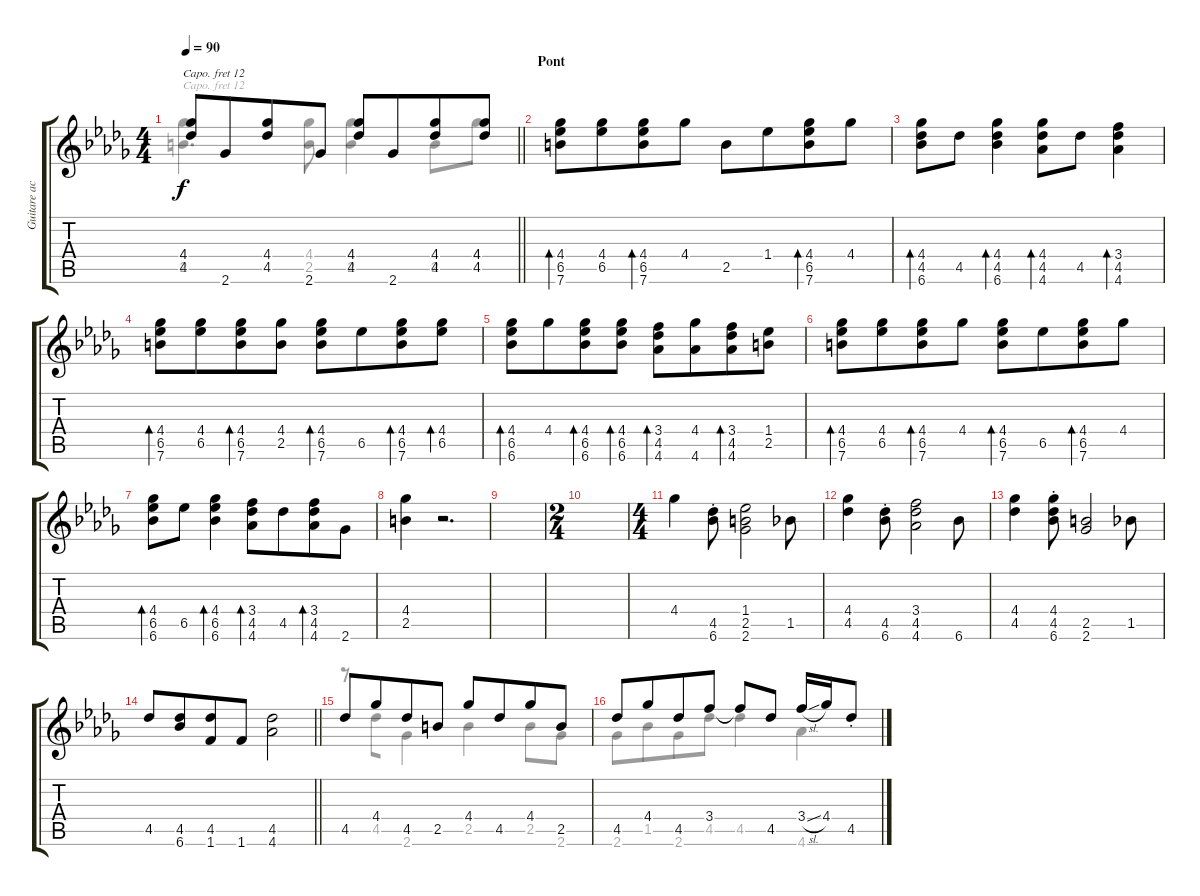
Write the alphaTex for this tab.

\track ("Guitare acoustique" "Guitare ac") {instrument acousticguitarsteel}
\staff {score tabs}
\capo 12
\tuning (E4 B3 G3 D3 A2 E2) {hide}
\voice
\ts (4 4)
\tempo 90
\clef g2
\barLineRight lightlight
\ks db
(4.4 4.5).8{dy f} 2.6.8{beam merge} (4.4 4.5).8 2.6.8 (4.4 4.5).8 2.6.8{beam merge} (4.4 4.5).8 (4.4 4.5).8 |
\section ("" "Pont")
(4.4 6.5 7.6).8{bd 30} (4.4 6.5).8{beam merge} (4.4 6.5 7.6).8{bd 30} 4.4.8{beam split} 2.5.8 1.4.8{beam merge} (4.4 6.5 7.6).8{bd 30} 4.4.8 |
(4.4 4.5 6.6).8{bd 30} 4.5.8 (4.4 4.5 6.6).4{bd 30} (4.4 4.5 4.6).8{bd 30} 4.5.8 (3.4 4.5 4.6).4{bd 30} |
(4.4 6.5 7.6).8{bd 30} (4.4 6.5).8{beam merge} (4.4 6.5 7.6).8{bd 30} (4.4 2.5).8{beam split} (4.4 6.5 7.6).8{bd 30} 6.5.8{beam merge} (4.4 6.5 7.6).8{bd 30} (4.4 6.5).8{bd 30} |
(4.4 6.5 6.6).8{bd 30} 4.4.8{beam merge} (4.4 6.5 6.6).8{bd 30} (4.4 6.5 6.6).8{bd 30 beam split} (3.4 4.5 4.6).8{bd 30} (4.4 4.6).8{beam merge} (3.4 4.5 4.6).8{bd 30} (1.4 2.5).8 |
(4.4 6.5 7.6).8{bd 30} (4.4 6.5).8{beam merge} (4.4 6.5 7.6).8{bd 30} 4.4.8{beam split} (4.4 6.5 7.6).8{bd 30} 6.5.8{beam merge} (4.4 6.5 7.6).8{bd 30} 4.4.8 |
(4.4 6.5 6.6).8{bd 30} 6.5.8 (4.4 6.5 6.6).4{bd 30} (3.4 4.5 4.6).8{bd 30} 4.5.8{beam merge} (3.4 4.5 4.6).8{bd 30} 2.6.8 |
(4.4 2.5).4 r.2{d} |
|
\ts (2 4)
|
\ts (4 4)
4.4.4 (4.5{st} 6.6{st}).8 (1.4 2.5 2.6).2 1.5.8 |
(4.4 4.5).4 (4.5{st} 6.6{st}).8 (3.4 4.5 4.6).2 6.6.8 |
(4.4 4.5).4 (4.4{st} 4.5{st} 6.6{st}).8 (2.5 2.6).2 1.5.8 |
\barLineRight lightlight
4.5.8 (4.5 6.6).8{beam merge} (4.5 1.6).8 1.6.8 (4.5 4.6).2 |
4.5.8 4.4.8{beam merge} 4.5.8 2.5.8{beam split} 4.4.8 4.5.8{beam merge} 4.4.8 2.5.8 |
4.5.8 4.4.8{beam merge} 4.5.8 3.4.8 3.4{t}.8 4.5.8 3.4{sl}.16 4.4.16 4.5{st}.8
\voice
\clef g2
\ottava regular
\simile none
\barLineRight lightlight
\ks db
(4.4 2.5).4{d dy f} (4.4 2.5).8 (4.4 2.5).4 2.5.8 4.4.8 |
|
|
|
|
|
|
|
|
|
|
|
|
\barLineRight lightlight
|
r.8 4.5.8{beam merge} 2.6.4 2.5.4{beam merge} 2.5.8 2.6.8 |
2.6.8 1.5.8{beam merge} 2.6.8 4.5.8 4.5.4 4.6.4
